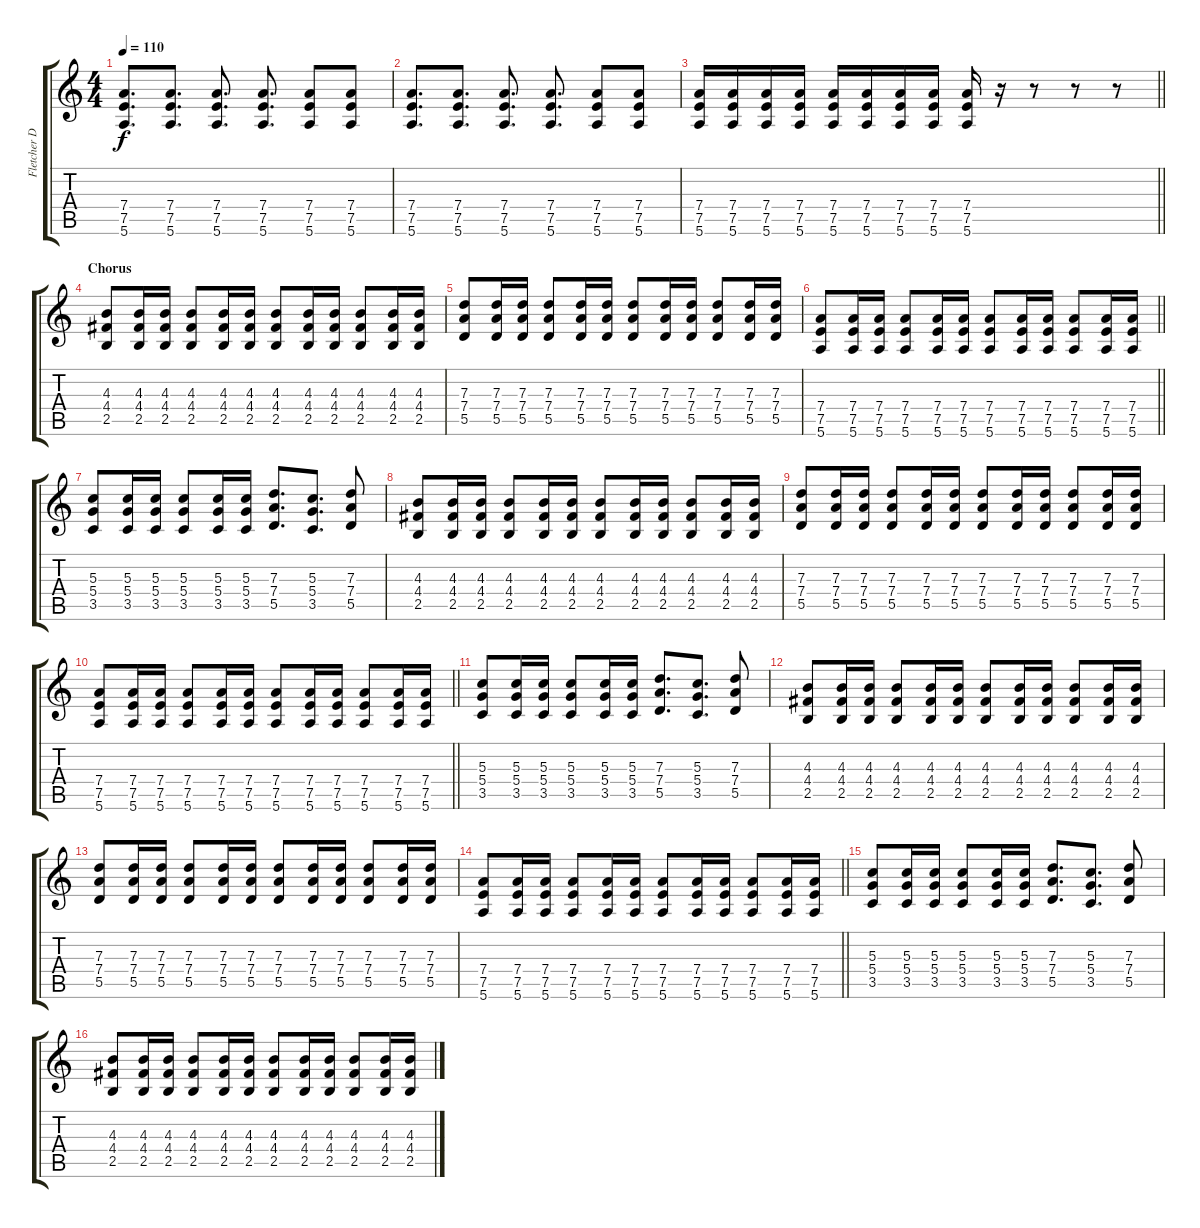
\track ("Fletcher Dragge" "Fletcher D") {instrument distortionguitar}
\staff {score tabs}
\tuning (E4 B3 G3 D3 A2 E2) {hide}
\ts (4 4)
\tempo 110
\clef g2
\ks c
(7.4 7.5 5.6).8{d dy f} (7.4 7.5 5.6).8{d} (7.4 7.5 5.6).8{d} (7.4 7.5 5.6).8{d} (7.4 7.5 5.6).8 (7.4 7.5 5.6).8 |
(7.4 7.5 5.6).8{d} (7.4 7.5 5.6).8{d} (7.4 7.5 5.6).8{d} (7.4 7.5 5.6).8{d} (7.4 7.5 5.6).8 (7.4 7.5 5.6).8 |
\barLineRight lightlight
(7.4 7.5 5.6).16 (7.4 7.5 5.6).16 (7.4 7.5 5.6).16 (7.4 7.5 5.6).16 (7.4 7.5 5.6).16 (7.4 7.5 5.6).16 (7.4 7.5 5.6).16 (7.4 7.5 5.6).16 (7.4 7.5 5.6).16 r.16 r.8 r.8 r.8 |
\section ("" "Chorus")
(4.3 4.4 2.5).8 (4.3 4.4 2.5).16 (4.3 4.4 2.5).16 (4.3 4.4 2.5).8 (4.3 4.4 2.5).16 (4.3 4.4 2.5).16 (4.3 4.4 2.5).8 (4.3 4.4 2.5).16 (4.3 4.4 2.5).16 (4.3 4.4 2.5).8 (4.3 4.4 2.5).16 (4.3 4.4 2.5).16 |
(7.3 7.4 5.5).8 (7.3 7.4 5.5).16 (7.3 7.4 5.5).16 (7.3 7.4 5.5).8 (7.3 7.4 5.5).16 (7.3 7.4 5.5).16 (7.3 7.4 5.5).8 (7.3 7.4 5.5).16 (7.3 7.4 5.5).16 (7.3 7.4 5.5).8 (7.3 7.4 5.5).16 (7.3 7.4 5.5).16 |
\barLineRight lightlight
(7.4 7.5 5.6).8 (7.4 7.5 5.6).16 (7.4 7.5 5.6).16 (7.4 7.5 5.6).8 (7.4 7.5 5.6).16 (7.4 7.5 5.6).16 (7.4 7.5 5.6).8 (7.4 7.5 5.6).16 (7.4 7.5 5.6).16 (7.4 7.5 5.6).8 (7.4 7.5 5.6).16 (7.4 7.5 5.6).16 |
(5.3 5.4 3.5).8 (5.3 5.4 3.5).16 (5.3 5.4 3.5).16 (5.3 5.4 3.5).8 (5.3 5.4 3.5).16 (5.3 5.4 3.5).16 (7.3 7.4 5.5).8{d} (5.3 5.4 3.5).8{d} (7.3 7.4 5.5).8 |
(4.3 4.4 2.5).8 (4.3 4.4 2.5).16 (4.3 4.4 2.5).16 (4.3 4.4 2.5).8 (4.3 4.4 2.5).16 (4.3 4.4 2.5).16 (4.3 4.4 2.5).8 (4.3 4.4 2.5).16 (4.3 4.4 2.5).16 (4.3 4.4 2.5).8 (4.3 4.4 2.5).16 (4.3 4.4 2.5).16 |
(7.3 7.4 5.5).8 (7.3 7.4 5.5).16 (7.3 7.4 5.5).16 (7.3 7.4 5.5).8 (7.3 7.4 5.5).16 (7.3 7.4 5.5).16 (7.3 7.4 5.5).8 (7.3 7.4 5.5).16 (7.3 7.4 5.5).16 (7.3 7.4 5.5).8 (7.3 7.4 5.5).16 (7.3 7.4 5.5).16 |
\barLineRight lightlight
(7.4 7.5 5.6).8 (7.4 7.5 5.6).16 (7.4 7.5 5.6).16 (7.4 7.5 5.6).8 (7.4 7.5 5.6).16 (7.4 7.5 5.6).16 (7.4 7.5 5.6).8 (7.4 7.5 5.6).16 (7.4 7.5 5.6).16 (7.4 7.5 5.6).8 (7.4 7.5 5.6).16 (7.4 7.5 5.6).16 |
(5.3 5.4 3.5).8 (5.3 5.4 3.5).16 (5.3 5.4 3.5).16 (5.3 5.4 3.5).8 (5.3 5.4 3.5).16 (5.3 5.4 3.5).16 (7.3 7.4 5.5).8{d} (5.3 5.4 3.5).8{d} (7.3 7.4 5.5).8 |
(4.3 4.4 2.5).8 (4.3 4.4 2.5).16 (4.3 4.4 2.5).16 (4.3 4.4 2.5).8 (4.3 4.4 2.5).16 (4.3 4.4 2.5).16 (4.3 4.4 2.5).8 (4.3 4.4 2.5).16 (4.3 4.4 2.5).16 (4.3 4.4 2.5).8 (4.3 4.4 2.5).16 (4.3 4.4 2.5).16 |
(7.3 7.4 5.5).8 (7.3 7.4 5.5).16 (7.3 7.4 5.5).16 (7.3 7.4 5.5).8 (7.3 7.4 5.5).16 (7.3 7.4 5.5).16 (7.3 7.4 5.5).8 (7.3 7.4 5.5).16 (7.3 7.4 5.5).16 (7.3 7.4 5.5).8 (7.3 7.4 5.5).16 (7.3 7.4 5.5).16 |
\barLineRight lightlight
(7.4 7.5 5.6).8 (7.4 7.5 5.6).16 (7.4 7.5 5.6).16 (7.4 7.5 5.6).8 (7.4 7.5 5.6).16 (7.4 7.5 5.6).16 (7.4 7.5 5.6).8 (7.4 7.5 5.6).16 (7.4 7.5 5.6).16 (7.4 7.5 5.6).8 (7.4 7.5 5.6).16 (7.4 7.5 5.6).16 |
(5.3 5.4 3.5).8 (5.3 5.4 3.5).16 (5.3 5.4 3.5).16 (5.3 5.4 3.5).8 (5.3 5.4 3.5).16 (5.3 5.4 3.5).16 (7.3 7.4 5.5).8{d} (5.3 5.4 3.5).8{d} (7.3 7.4 5.5).8 |
(4.3 4.4 2.5).8 (4.3 4.4 2.5).16 (4.3 4.4 2.5).16 (4.3 4.4 2.5).8 (4.3 4.4 2.5).16 (4.3 4.4 2.5).16 (4.3 4.4 2.5).8 (4.3 4.4 2.5).16 (4.3 4.4 2.5).16 (4.3 4.4 2.5).8 (4.3 4.4 2.5).16 (4.3 4.4 2.5).16
